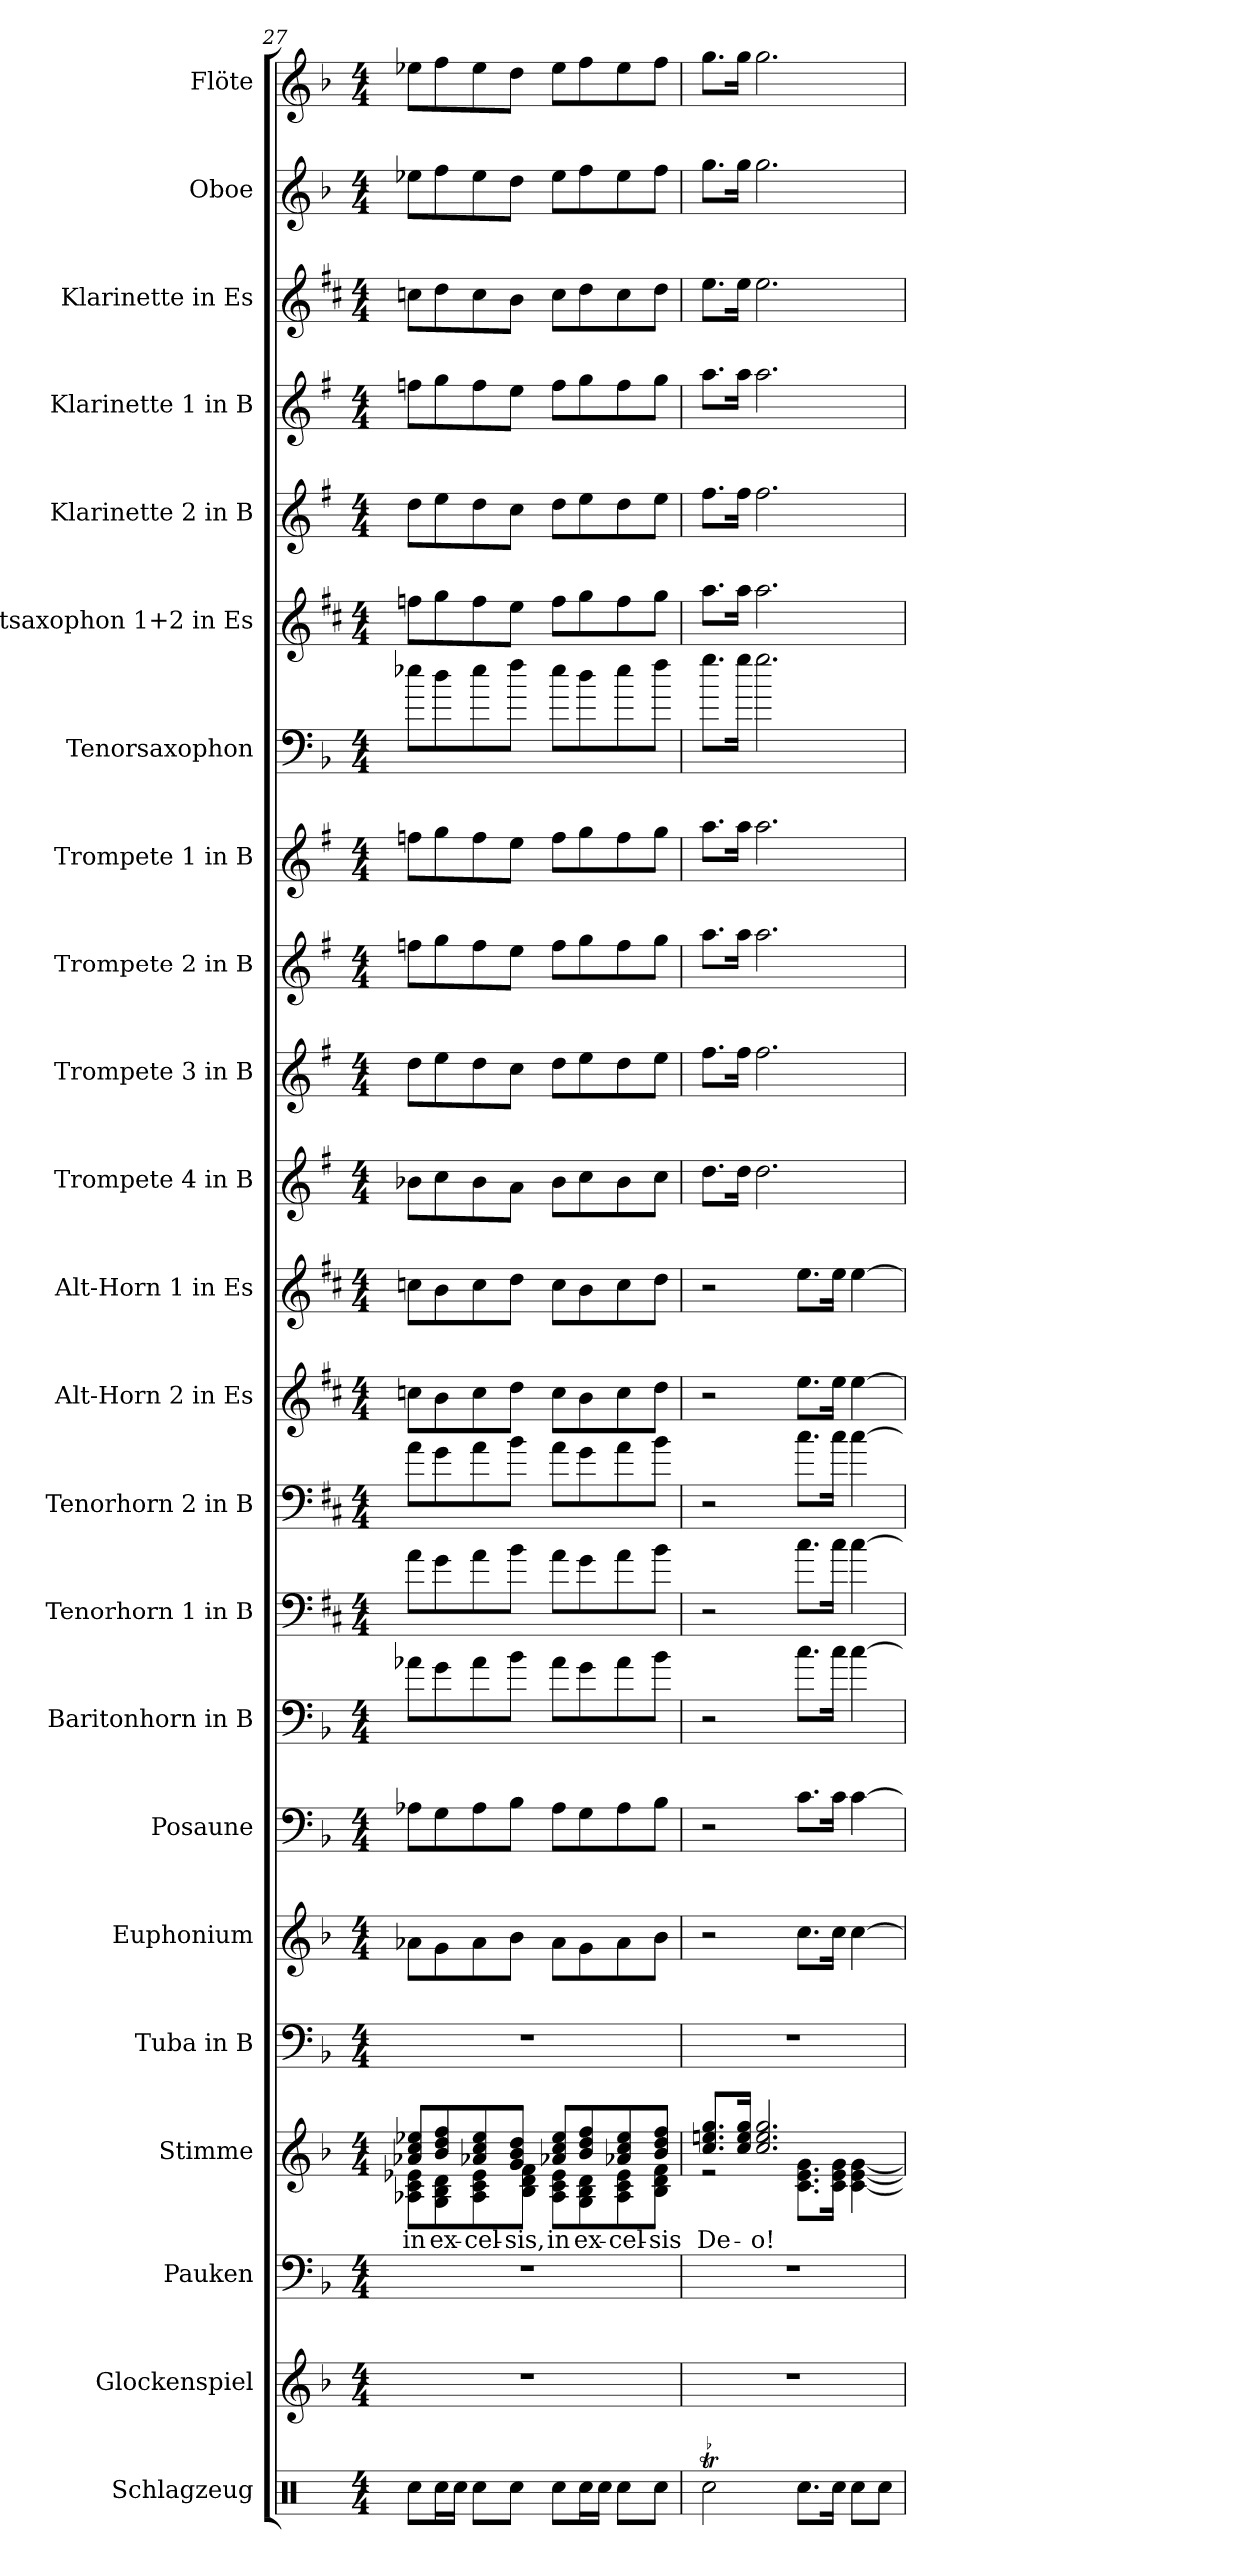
**kern	**kern	**kern	**kern	**text	**kern	**kern	**kern	**kern	**kern	**kern	**kern	**kern	**kern	**kern	**kern	**kern	**kern	**kern	**kern	**kern	**kern	**kern	**kern
*part23	*part22	*part21	*part20	*part20	*part19	*part18	*part17	*part16	*part15	*part14	*part13	*part12	*part11	*part10	*part9	*part8	*part7	*part6	*part5	*part4	*part3	*part2	*part1
*staff23	*staff22	*staff21	*staff20	*staff20	*staff19	*staff18	*staff17	*staff16	*staff15	*staff14	*staff13	*staff12	*staff11	*staff10	*staff9	*staff8	*staff7	*staff6	*staff5	*staff4	*staff3	*staff2	*staff1
*I"Schlagzeug	*I"Glockenspiel	*I"Pauken	*I"Stimme	*	*I"Tuba in B	*I"Euphonium	*I"Posaune	*I"Baritonhorn in B	*I"Tenorhorn  1 in B	*I"Tenorhorn 2 in B	*I"Alt-Horn 2 in Es	*I"Alt-Horn 1 in Es	*I"Trompete 4 in B	*I"Trompete 3 in B	*I"Trompete 2  in B	*I"Trompete 1 in B	*I"Tenorsaxophon	*I"Altsaxophon 1+2 in Es	*I"Klarinette 2  in B	*I"Klarinette 1 in B	*I"Klarinette in Es	*I"Oboe	*I"Flöte
*clefX	*clefG2	*clefF4	*clefG2	*	*clefF4	*clefG2	*clefF4	*clefF4	*clefF4	*clefF4	*clefG2	*clefG2	*clefG2	*clefG2	*clefG2	*clefG2	*clefF4	*clefG2	*clefG2	*clefG2	*clefG2	*clefG2	*clefG2
*	*ITrd-14c-24	*	*	*	*	*ITrd8c14	*	*ITrd8c14	*ITrd5c9	*ITrd5c9	*ITrd5c9	*ITrd5c9	*ITrd1c2	*ITrd1c2	*ITrd1c2	*ITrd1c2	*ITrd8c14	*ITrd5c9	*ITrd1c2	*ITrd1c2	*ITrd-2c-3	*	*
*k[]	*k[b-]	*k[b-]	*k[b-]	*	*k[b-]	*k[b-]	*k[b-]	*k[b-]	*k[b-]	*k[b-]	*k[b-]	*k[b-]	*k[b-]	*k[b-]	*k[b-]	*k[b-]	*k[b-]	*k[b-]	*k[b-]	*k[b-]	*k[b-]	*k[b-]	*k[b-]
*C:	*F:	*F:	*F:	*	*F:	*F:	*F:	*F:	*F:	*F:	*F:	*F:	*F:	*F:	*F:	*F:	*F:	*F:	*F:	*F:	*F:	*F:	*F:
*M4/4	*M4/4	*M4/4	*M4/4	*	*M4/4	*M4/4	*M4/4	*M4/4	*M4/4	*M4/4	*M4/4	*M4/4	*M4/4	*M4/4	*M4/4	*M4/4	*M4/4	*M4/4	*M4/4	*M4/4	*M4/4	*M4/4	*M4/4
=27	=27	=27	=27	=27	=27	=27	=27	=27	=27	=27	=27	=27	=27	=27	=27	=27	=27	=27	=27	=27	=27	=27	=27
!	!	!	!	!LO:LY:b:color=#000000	!	!	!	!	!	!	!	!	!	!	!	!	!	!	!	!	!	!	!
*	*	*	*^	*	*	*	*	*	*	*	*	*	*	*	*	*	*	*	*	*	*	*	*
8Rcci\L	1r	1r	8a-Xi/ 8cci 8ee-XiL	8A-Xi\ 8ci 8e-XiL	in	1r	8A-Xi\L	8A-Xi\L	8A-Xi\L	8ci\L	8ci\L	8e-Xi\L	8e-Xi\L	8a-Xi\L	8cci\L	8ee-Xi\L	8ee-Xi\L	8e-Xi\L	8a-Xi\L	8cci\L	8ee-Xi\L	8ee-Xi\L	8ee-Xi\L	8ee-Xi\L
!	!	!	!	!	!LO:LY:b:color=#000000	!	!	!	!	!	!	!	!	!	!	!	!	!	!	!	!	!	!	!
16Rcci\L	.	.	8b-i/ 8ddi 8ffi	8Gi\ 8B-i 8di	ex-	.	8Gi\	8Gi\	8Gi\	8B-i\	8B-i\	8di\	8di\	8b-i\	8ddi\	8ffi\	8ffi\	8di\	8b-i\	8ddi\	8ffi\	8ffi\	8ffi\	8ffi\
16Rcci\JJ	.	.	.	.	.	.	.	.	.	.	.	.	.	.	.	.	.	.	.	.	.	.	.	.
!	!	!	!	!	!LO:LY:b:color=#000000	!	!	!	!	!	!	!	!	!	!	!	!	!	!	!	!	!	!	!
8Rcci\L	.	.	8a-Xi/ 8cci 8ee-i	8A-i\ 8ci 8e-i	-cel-	.	8A-i\	8A-i\	8A-i\	8ci\	8ci\	8e-i\	8e-i\	8a-i\	8cci\	8ee-i\	8ee-i\	8e-i\	8a-i\	8cci\	8ee-i\	8ee-i\	8ee-i\	8ee-i\
!	!	!	!	!	!LO:LY:b:color=#000000	!	!	!	!	!	!	!	!	!	!	!	!	!	!	!	!	!	!	!
8Rcci\J	.	.	8gi/ 8b-i 8ddiJ	8B-i\ 8di 8fiJ	-sis,	.	8B-i\J	8B-i\J	8B-i\J	8di\J	8di\J	8fi\J	8fi\J	8gi\J	8b-i\J	8ddi\J	8ddi\J	8fi\J	8gi\J	8b-i\J	8ddi\J	8ddi\J	8ddi\J	8ddi\J
!	!	!	!	!	!LO:LY:b:color=#000000	!	!	!	!	!	!	!	!	!	!	!	!	!	!	!	!	!	!	!
8Rcci\L	.	.	8a-Xi/ 8cci 8ee-iL	8A-i\ 8ci 8e-iL	in	.	8A-i\L	8A-i\L	8A-i\L	8ci\L	8ci\L	8e-i\L	8e-i\L	8a-i\L	8cci\L	8ee-i\L	8ee-i\L	8e-i\L	8a-i\L	8cci\L	8ee-i\L	8ee-i\L	8ee-i\L	8ee-i\L
!	!	!	!	!	!LO:LY:b:color=#000000	!	!	!	!	!	!	!	!	!	!	!	!	!	!	!	!	!	!	!
16Rcci\L	.	.	8b-i/ 8ddi 8ffi	8Gi\ 8B-i 8di	ex-	.	8Gi\	8Gi\	8Gi\	8B-i\	8B-i\	8di\	8di\	8b-i\	8ddi\	8ffi\	8ffi\	8di\	8b-i\	8ddi\	8ffi\	8ffi\	8ffi\	8ffi\
16Rcci\JJ	.	.	.	.	.	.	.	.	.	.	.	.	.	.	.	.	.	.	.	.	.	.	.	.
!	!	!	!	!	!LO:LY:b:color=#000000	!	!	!	!	!	!	!	!	!	!	!	!	!	!	!	!	!	!	!
8Rcci\L	.	.	8a-Xi/ 8cci 8ee-i	8A-i\ 8ci 8e-i	-cel-	.	8A-i\	8A-i\	8A-i\	8ci\	8ci\	8e-i\	8e-i\	8a-i\	8cci\	8ee-i\	8ee-i\	8e-i\	8a-i\	8cci\	8ee-i\	8ee-i\	8ee-i\	8ee-i\
!	!	!	!	!	!LO:LY:b:color=#000000	!	!	!	!	!	!	!	!	!	!	!	!	!	!	!	!	!	!	!
8Rcci\J	.	.	8b-i/ 8ddi 8ffiJ	8B-i\ 8di 8fiJ	-sis	.	8B-i\J	8B-i\J	8B-i\J	8di\J	8di\J	8fi\J	8fi\J	8b-i\J	8ddi\J	8ffi\J	8ffi\J	8fi\J	8b-i\J	8ddi\J	8ffi\J	8ffi\J	8ffi\J	8ffi\J
=28	=28	=28	=28	=28	=28	=28	=28	=28	=28	=28	=28	=28	=28	=28	=28	=28	=28	=28	=28	=28	=28	=28	=28	=28
!	!	!	!	!	!LO:LY:a:color=#000000	!	!	!	!	!	!	!	!	!	!	!	!	!	!	!	!	!	!	!
2Rccti\	1r	1r	8.cci/ 8.eeni 8.ggiL	2r	De-	1r	2r	2r	2r	2r	2r	2r	2r	8.cci\L	8.eei\L	8.ggi\L	8.ggi\L	8.gi\L	8.cci\L	8.eei\L	8.ggi\L	8.ggi\L	8.ggi\L	8.ggi\L
.	.	.	16cci/ 16eei 16ggiJk	.	.	.	.	.	.	.	.	.	.	16cci\Jk	16eei\Jk	16ggi\Jk	16ggi\Jk	16gi\Jk	16cci\Jk	16eei\Jk	16ggi\Jk	16ggi\Jk	16ggi\Jk	16ggi\Jk
!	!	!	!	!	!LO:LY:a:color=#000000	!	!	!	!	!	!	!	!	!	!	!	!	!	!	!	!	!	!	!
.	.	.	2.cci/ 2.eei 2.ggi	.	-o!	.	.	.	.	.	.	.	.	2.cci\	2.eei\	2.ggi\	2.ggi\	2.gi\	2.cci\	2.eei\	2.ggi\	2.ggi\	2.ggi\	2.ggi\
8.Rcci\L	.	.	.	8.ci\ 8.ei 8.giL	.	.	8.ci\L	8.ci\L	8.ci\L	8.ei\L	8.ei\L	8.gi\L	8.gi\L	.	.	.	.	.	.	.	.	.	.	.
16Rcci\Jk	.	.	.	16ci\ 16ei 16giJk	.	.	16ci\Jk	16ci\Jk	16ci\Jk	16ei\Jk	16ei\Jk	16gi\Jk	16gi\Jk	.	.	.	.	.	.	.	.	.	.	.
8Rcci\L	.	.	.	[<4ci\ [<4ei [<4gi	.	.	[>4ci\	[>4ci\	[>4ci\	[>4ei\	[>4ei\	[>4gi\	[>4gi\	.	.	.	.	.	.	.	.	.	.	.
8Rcci\J	.	.	.	.	.	.	.	.	.	.	.	.	.	.	.	.	.	.	.	.	.	.	.	.
*	*	*	*v	*v	*	*	*	*	*	*	*	*	*	*	*	*	*	*	*	*	*	*	*	*
=	=	=	=	=	=	=	=	=	=	=	=	=	=	=	=	=	=	=	=	=	=	=	=
*-	*-	*-	*-	*-	*-	*-	*-	*-	*-	*-	*-	*-	*-	*-	*-	*-	*-	*-	*-	*-	*-	*-	*-
